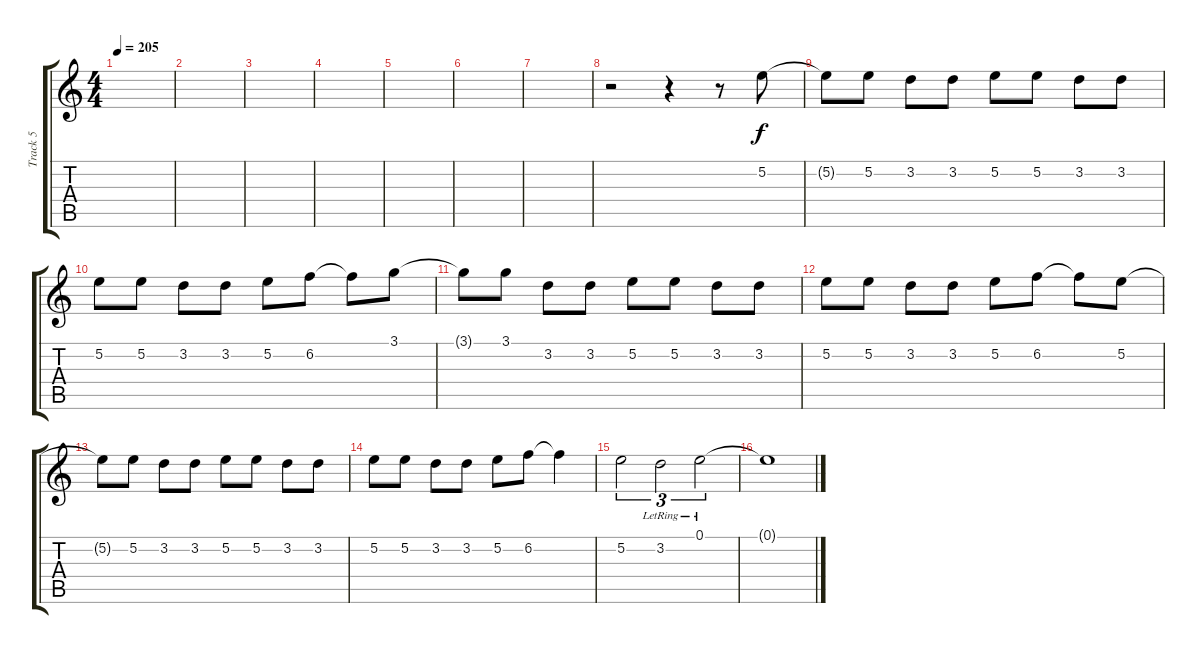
\track ("Track 5" "Track 5") {instrument distortionguitar}
\staff {score tabs}
\tuning (E4 B3 G3 D3 A2 E2) {hide}
\ts (4 4)
\tempo 205
\clef g2
\ks c
|
|
|
|
|
|
|
r.2 r.4 r.8 5.2.8 |
5.2{t}.8 5.2.8 3.2.8 3.2.8 5.2.8 5.2.8 3.2.8 3.2.8 |
5.2.8 5.2.8 3.2.8 3.2.8 5.2.8 6.2.8 6.2{t}.8 3.1.8 |
3.1{t}.8 3.1.8 3.2.8 3.2.8 5.2.8 5.2.8 3.2.8 3.2.8 |
5.2.8 5.2.8 3.2.8 3.2.8 5.2.8 6.2.8 6.2{t}.8 5.2.8 |
5.2{t}.8 5.2.8 3.2.8 3.2.8 5.2.8 5.2.8 3.2.8 3.2.8 |
5.2.8 5.2.8 3.2.8 3.2.8 5.2.8 6.2.8 6.2{t}.4 |
5.2.2{tu (3 2)} 3.2{lr}.2{tu (3 2)} 0.1{lr}.2{tu (3 2)} |
0.1{t}.1
